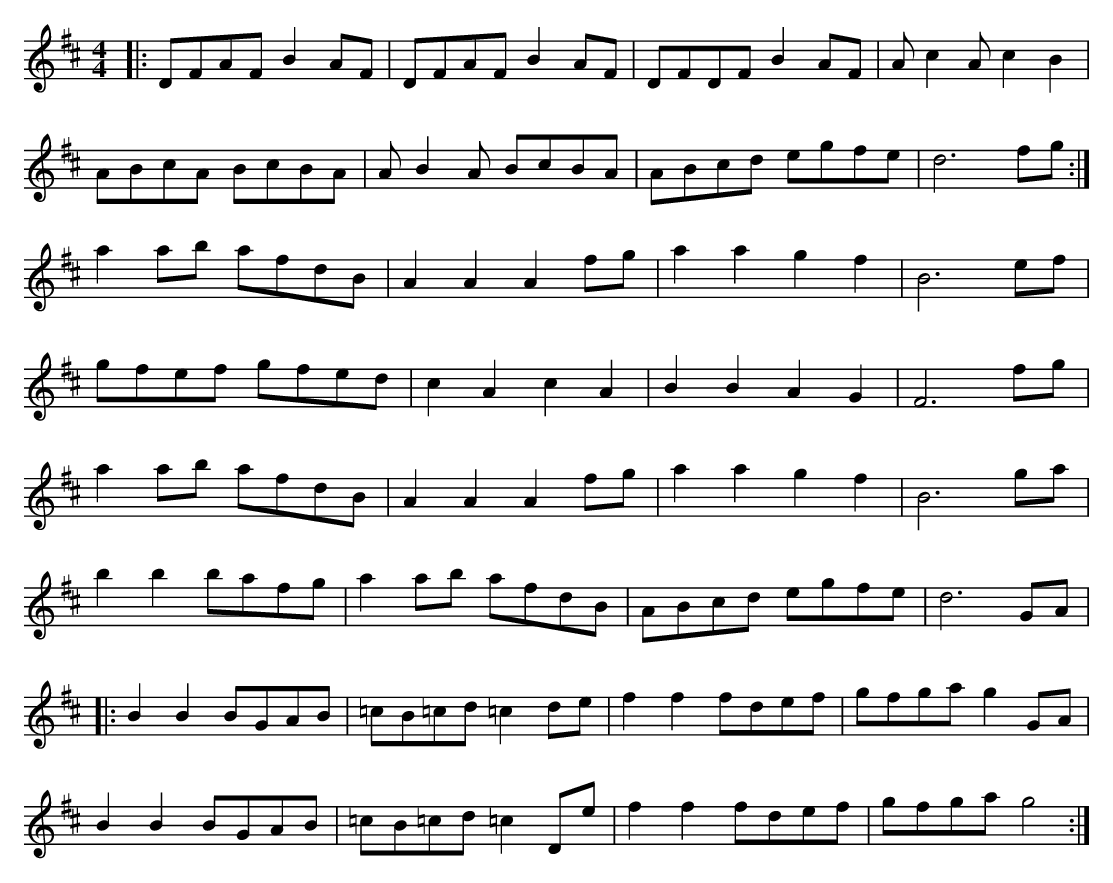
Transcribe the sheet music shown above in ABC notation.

X:1
M:4/4
K:D
|:DFAF B2AF|DFAF B2AF|DFDF B2AF|Ac2A c2B2|
ABcA BcBA|AB2A BcBA|ABcd egfe|d6 fg:|
a2ab afdB|A2A2 A2fg|a2a2 g2f2|B6 ef|
gfef gfed|c2A2 c2A2|B2B2 A2G2|F6 fg|
a2ab afdB|A2A2 A2fg|a2a2 g2f2|B6 ga|
b2b2 bafg|a2ab afdB|ABcd egfe|d6 GA|
|:B2B2 BGAB|=cB=cd =c2de|f2f2 fdef|gfga g2GA|
B2B2 BGAB|=cB=cd =c2De|f2f2 fdef|gfga g4:|
